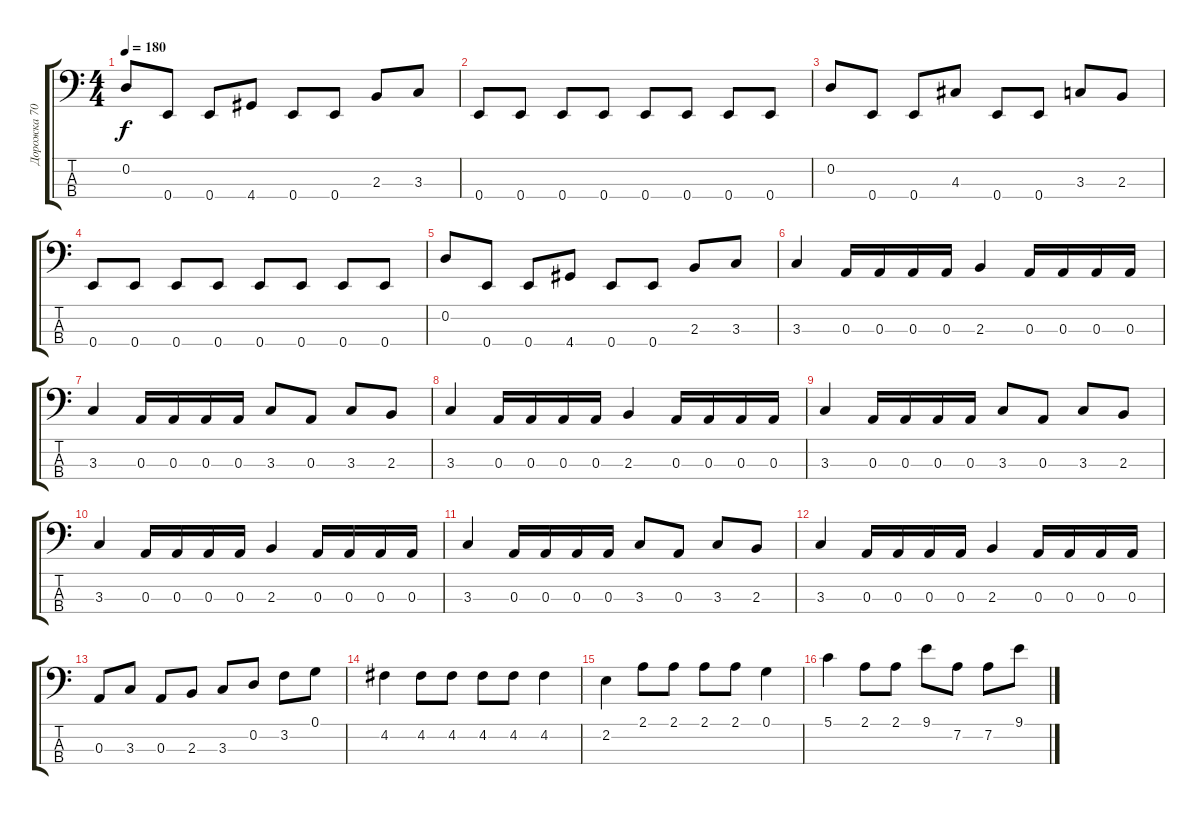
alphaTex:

\track ("Дорожка 70" "Дорожка 70") {instrument slapbass2}
\staff {score tabs}
\tuning (G2 D2 A1 E1) {hide}
\ts (4 4)
\tempo 180
\clef f4
\ks c
0.2.8{dy f} 0.4.8 0.4.8 4.4.8 0.4.8 0.4.8 2.3.8 3.3.8 |
0.4.8 0.4.8 0.4.8 0.4.8 0.4.8 0.4.8 0.4.8 0.4.8 |
0.2.8 0.4.8 0.4.8 4.3.8 0.4.8 0.4.8 3.3.8 2.3.8 |
0.4.8 0.4.8 0.4.8 0.4.8 0.4.8 0.4.8 0.4.8 0.4.8 |
0.2.8 0.4.8 0.4.8 4.4.8 0.4.8 0.4.8 2.3.8 3.3.8 |
3.3.4 0.3.16 0.3.16 0.3.16 0.3.16 2.3.4 0.3.16 0.3.16 0.3.16 0.3.16 |
3.3.4 0.3.16 0.3.16 0.3.16 0.3.16 3.3.8 0.3.8 3.3.8 2.3.8 |
3.3.4 0.3.16 0.3.16 0.3.16 0.3.16 2.3.4 0.3.16 0.3.16 0.3.16 0.3.16 |
3.3.4 0.3.16 0.3.16 0.3.16 0.3.16 3.3.8 0.3.8 3.3.8 2.3.8 |
3.3.4 0.3.16 0.3.16 0.3.16 0.3.16 2.3.4 0.3.16 0.3.16 0.3.16 0.3.16 |
3.3.4 0.3.16 0.3.16 0.3.16 0.3.16 3.3.8 0.3.8 3.3.8 2.3.8 |
3.3.4 0.3.16 0.3.16 0.3.16 0.3.16 2.3.4 0.3.16 0.3.16 0.3.16 0.3.16 |
0.3.8 3.3.8 0.3.8 2.3.8 3.3.8 0.2.8 3.2.8 0.1.8 |
4.2.4 4.2.8 4.2.8 4.2.8 4.2.8 4.2.4 |
2.2.4 2.1.8 2.1.8 2.1.8 2.1.8 0.1.4 |
5.1.4 2.1.8 2.1.8 9.1.8 7.2.8 7.2.8 9.1.8
